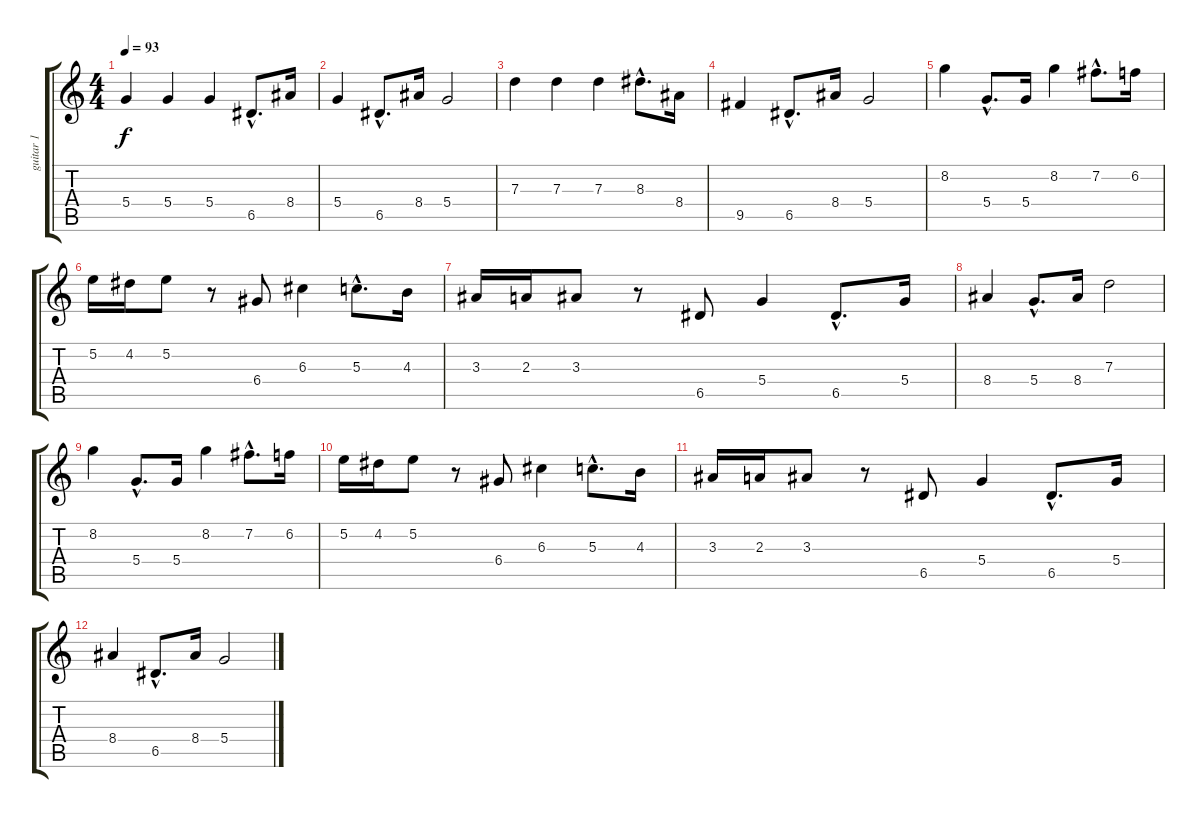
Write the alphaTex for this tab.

\track ("guitar 1" "guitar 1") {instrument distortionguitar}
\staff {score tabs}
\tuning (E4 B3 G3 D3 A2 E2) {hide}
\ts (4 4)
\tempo 93
\clef g2
\ks c
5.4.4{dy f instrument distortionguitar} 5.4.4 5.4.4 6.5{hac}.8{d} 8.4.16 |
5.4.4 6.5{hac}.8{d} 8.4.16 5.4.2 |
7.3.4 7.3.4 7.3.4 8.3{hac}.8{d} 8.4.16 |
9.5.4 6.5{hac}.8{d} 8.4.16 5.4.2 |
8.2.4 5.4{hac}.8{d} 5.4.16 8.2.4 7.2{hac}.8{d} 6.2.16 |
5.2.16 4.2.16 5.2.8 r.8 6.4.8 6.3.4 5.3{hac}.8{d} 4.3.16 |
3.3.16 2.3.16 3.3.8 r.8 6.5.8 5.4.4 6.5{hac}.8{d} 5.4.16 |
8.4.4 5.4{hac}.8{d} 8.4.16 7.3.2 |
8.2.4 5.4{hac}.8{d} 5.4.16 8.2.4 7.2{hac}.8{d} 6.2.16 |
5.2.16 4.2.16 5.2.8 r.8 6.4.8 6.3.4 5.3{hac}.8{d} 4.3.16 |
3.3.16 2.3.16 3.3.8 r.8 6.5.8 5.4.4 6.5{hac}.8{d} 5.4.16 |
8.4.4 6.5{hac}.8{d} 8.4.16 5.4.2
